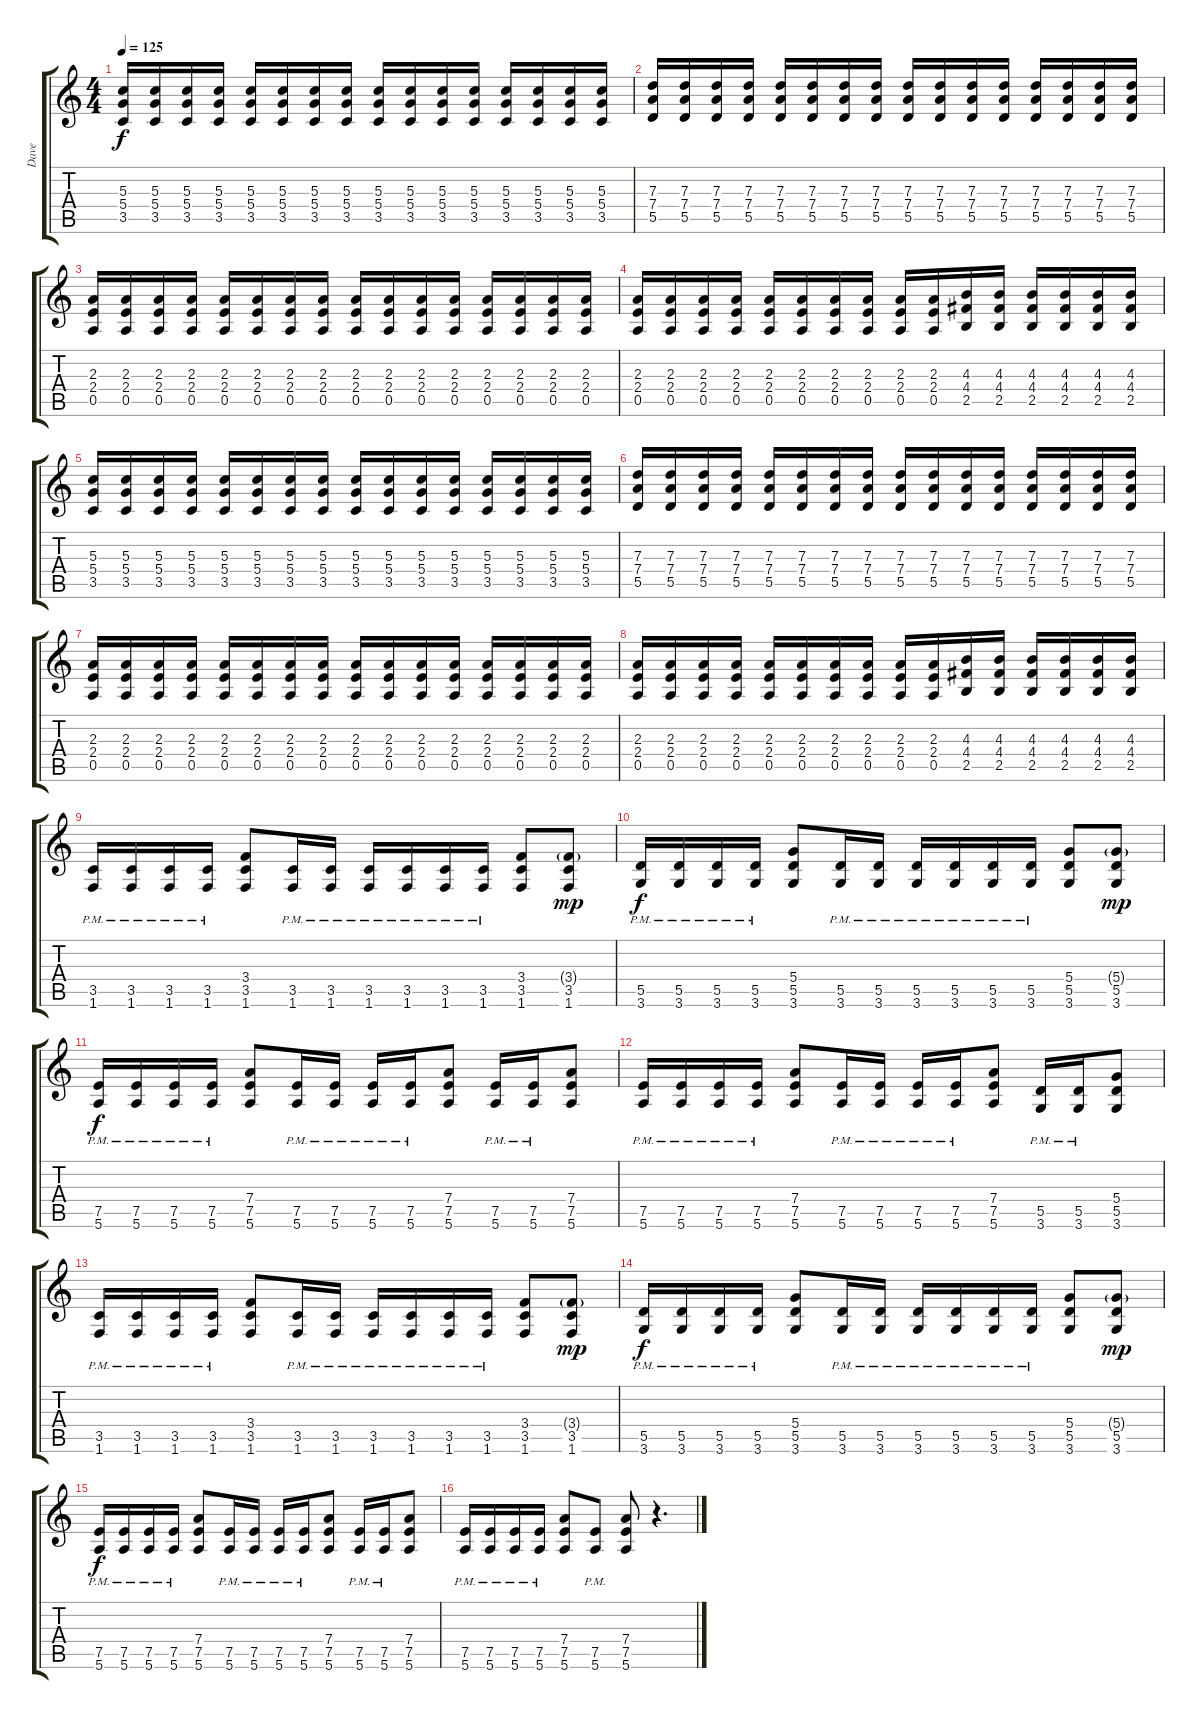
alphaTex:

\track ("Dave" "Dave") {instrument overdrivenguitar}
\staff {score tabs}
\tuning (E4 B3 G3 D3 A2 E2) {hide}
\ts (4 4)
\tempo 125
\clef g2
\ks c
(5.3 5.4 3.5).16{dy f} (5.3 5.4 3.5).16 (5.3 5.4 3.5).16 (5.3 5.4 3.5).16 (5.3 5.4 3.5).16 (5.3 5.4 3.5).16 (5.3 5.4 3.5).16 (5.3 5.4 3.5).16 (5.3 5.4 3.5).16 (5.3 5.4 3.5).16 (5.3 5.4 3.5).16 (5.3 5.4 3.5).16 (5.3 5.4 3.5).16 (5.3 5.4 3.5).16 (5.3 5.4 3.5).16 (5.3 5.4 3.5).16 |
(7.3 7.4 5.5).16 (7.3 7.4 5.5).16 (7.3 7.4 5.5).16 (7.3 7.4 5.5).16 (7.3 7.4 5.5).16 (7.3 7.4 5.5).16 (7.3 7.4 5.5).16 (7.3 7.4 5.5).16 (7.3 7.4 5.5).16 (7.3 7.4 5.5).16 (7.3 7.4 5.5).16 (7.3 7.4 5.5).16 (7.3 7.4 5.5).16 (7.3 7.4 5.5).16 (7.3 7.4 5.5).16 (7.3 7.4 5.5).16 |
(2.3 2.4 0.5).16 (2.3 2.4 0.5).16 (2.3 2.4 0.5).16 (2.3 2.4 0.5).16 (2.3 2.4 0.5).16 (2.3 2.4 0.5).16 (2.3 2.4 0.5).16 (2.3 2.4 0.5).16 (2.3 2.4 0.5).16 (2.3 2.4 0.5).16 (2.3 2.4 0.5).16 (2.3 2.4 0.5).16 (2.3 2.4 0.5).16 (2.3 2.4 0.5).16 (2.3 2.4 0.5).16 (2.3 2.4 0.5).16 |
(2.3 2.4 0.5).16 (2.3 2.4 0.5).16 (2.3 2.4 0.5).16 (2.3 2.4 0.5).16 (2.3 2.4 0.5).16 (2.3 2.4 0.5).16 (2.3 2.4 0.5).16 (2.3 2.4 0.5).16 (2.3 2.4 0.5).16 (2.3 2.4 0.5).16 (4.3 4.4 2.5).16 (4.3 4.4 2.5).16 (4.3 4.4 2.5).16 (4.3 4.4 2.5).16 (4.3 4.4 2.5).16 (4.3 4.4 2.5).16 |
(5.3 5.4 3.5).16 (5.3 5.4 3.5).16 (5.3 5.4 3.5).16 (5.3 5.4 3.5).16 (5.3 5.4 3.5).16 (5.3 5.4 3.5).16 (5.3 5.4 3.5).16 (5.3 5.4 3.5).16 (5.3 5.4 3.5).16 (5.3 5.4 3.5).16 (5.3 5.4 3.5).16 (5.3 5.4 3.5).16 (5.3 5.4 3.5).16 (5.3 5.4 3.5).16 (5.3 5.4 3.5).16 (5.3 5.4 3.5).16 |
(7.3 7.4 5.5).16 (7.3 7.4 5.5).16 (7.3 7.4 5.5).16 (7.3 7.4 5.5).16 (7.3 7.4 5.5).16 (7.3 7.4 5.5).16 (7.3 7.4 5.5).16 (7.3 7.4 5.5).16 (7.3 7.4 5.5).16 (7.3 7.4 5.5).16 (7.3 7.4 5.5).16 (7.3 7.4 5.5).16 (7.3 7.4 5.5).16 (7.3 7.4 5.5).16 (7.3 7.4 5.5).16 (7.3 7.4 5.5).16 |
(2.3 2.4 0.5).16 (2.3 2.4 0.5).16 (2.3 2.4 0.5).16 (2.3 2.4 0.5).16 (2.3 2.4 0.5).16 (2.3 2.4 0.5).16 (2.3 2.4 0.5).16 (2.3 2.4 0.5).16 (2.3 2.4 0.5).16 (2.3 2.4 0.5).16 (2.3 2.4 0.5).16 (2.3 2.4 0.5).16 (2.3 2.4 0.5).16 (2.3 2.4 0.5).16 (2.3 2.4 0.5).16 (2.3 2.4 0.5).16 |
(2.3 2.4 0.5).16 (2.3 2.4 0.5).16 (2.3 2.4 0.5).16 (2.3 2.4 0.5).16 (2.3 2.4 0.5).16 (2.3 2.4 0.5).16 (2.3 2.4 0.5).16 (2.3 2.4 0.5).16 (2.3 2.4 0.5).16 (2.3 2.4 0.5).16 (4.3 4.4 2.5).16 (4.3 4.4 2.5).16 (4.3 4.4 2.5).16 (4.3 4.4 2.5).16 (4.3 4.4 2.5).16 (4.3 4.4 2.5).16 |
(3.5{pm} 1.6{pm}).16 (3.5{pm} 1.6{pm}).16 (3.5{pm} 1.6{pm}).16 (3.5{pm} 1.6{pm}).16 (3.4 3.5 1.6).8 (3.5{pm} 1.6{pm}).16 (3.5{pm} 1.6{pm}).16 (3.5{pm} 1.6{pm}).16 (3.5{pm} 1.6{pm}).16 (3.5{pm} 1.6{pm}).16 (3.5{pm} 1.6{pm}).16 (3.4 3.5 1.6).8 (3.4{g} 3.5 1.6).8{dy mp} |
(5.5{pm} 3.6{pm}).16{dy f} (5.5{pm} 3.6{pm}).16 (5.5{pm} 3.6{pm}).16 (5.5{pm} 3.6{pm}).16 (5.4 5.5 3.6).8 (5.5{pm} 3.6{pm}).16 (5.5{pm} 3.6{pm}).16 (5.5{pm} 3.6{pm}).16 (5.5{pm} 3.6{pm}).16 (5.5{pm} 3.6{pm}).16 (5.5{pm} 3.6{pm}).16 (5.4 5.5 3.6).8 (5.4{g} 5.5 3.6).8{dy mp} |
(7.5{pm} 5.6{pm}).16{dy f} (7.5{pm} 5.6{pm}).16 (7.5{pm} 5.6{pm}).16 (7.5{pm} 5.6{pm}).16 (7.4 7.5 5.6).8 (7.5{pm} 5.6{pm}).16 (7.5{pm} 5.6{pm}).16 (7.5{pm} 5.6{pm}).16 (7.5{pm} 5.6{pm}).16 (7.4 7.5 5.6).8 (7.5{pm} 5.6{pm}).16 (7.5{pm} 5.6{pm}).16 (7.4 7.5 5.6).8 |
(7.5{pm} 5.6{pm}).16 (7.5{pm} 5.6{pm}).16 (7.5{pm} 5.6{pm}).16 (7.5{pm} 5.6{pm}).16 (7.4 7.5 5.6).8 (7.5{pm} 5.6{pm}).16 (7.5{pm} 5.6{pm}).16 (7.5{pm} 5.6{pm}).16 (7.5{pm} 5.6{pm}).16 (7.4 7.5 5.6).8 (5.5{pm} 3.6{pm}).16 (5.5{pm} 3.6{pm}).16 (5.4 5.5 3.6).8 |
(3.5{pm} 1.6{pm}).16 (3.5{pm} 1.6{pm}).16 (3.5{pm} 1.6{pm}).16 (3.5{pm} 1.6{pm}).16 (3.4 3.5 1.6).8 (3.5{pm} 1.6{pm}).16 (3.5{pm} 1.6{pm}).16 (3.5{pm} 1.6{pm}).16 (3.5{pm} 1.6{pm}).16 (3.5{pm} 1.6{pm}).16 (3.5{pm} 1.6{pm}).16 (3.4 3.5 1.6).8 (3.4{g} 3.5 1.6).8{dy mp} |
(5.5{pm} 3.6{pm}).16{dy f} (5.5{pm} 3.6{pm}).16 (5.5{pm} 3.6{pm}).16 (5.5{pm} 3.6{pm}).16 (5.4 5.5 3.6).8 (5.5{pm} 3.6{pm}).16 (5.5{pm} 3.6{pm}).16 (5.5{pm} 3.6{pm}).16 (5.5{pm} 3.6{pm}).16 (5.5{pm} 3.6{pm}).16 (5.5{pm} 3.6{pm}).16 (5.4 5.5 3.6).8 (5.4{g} 5.5 3.6).8{dy mp} |
(7.5{pm} 5.6{pm}).16{dy f} (7.5{pm} 5.6{pm}).16 (7.5{pm} 5.6{pm}).16 (7.5{pm} 5.6{pm}).16 (7.4 7.5 5.6).8 (7.5{pm} 5.6{pm}).16 (7.5{pm} 5.6{pm}).16 (7.5{pm} 5.6{pm}).16 (7.5{pm} 5.6{pm}).16 (7.4 7.5 5.6).8 (7.5{pm} 5.6{pm}).16 (7.5{pm} 5.6{pm}).16 (7.4 7.5 5.6).8 |
(7.5{pm} 5.6{pm}).16 (7.5{pm} 5.6{pm}).16 (7.5{pm} 5.6{pm}).16 (7.5{pm} 5.6{pm}).16 (7.4 7.5 5.6).8 (7.5{pm} 5.6{pm}).8 (7.4 7.5 5.6).8 r.4{d}
